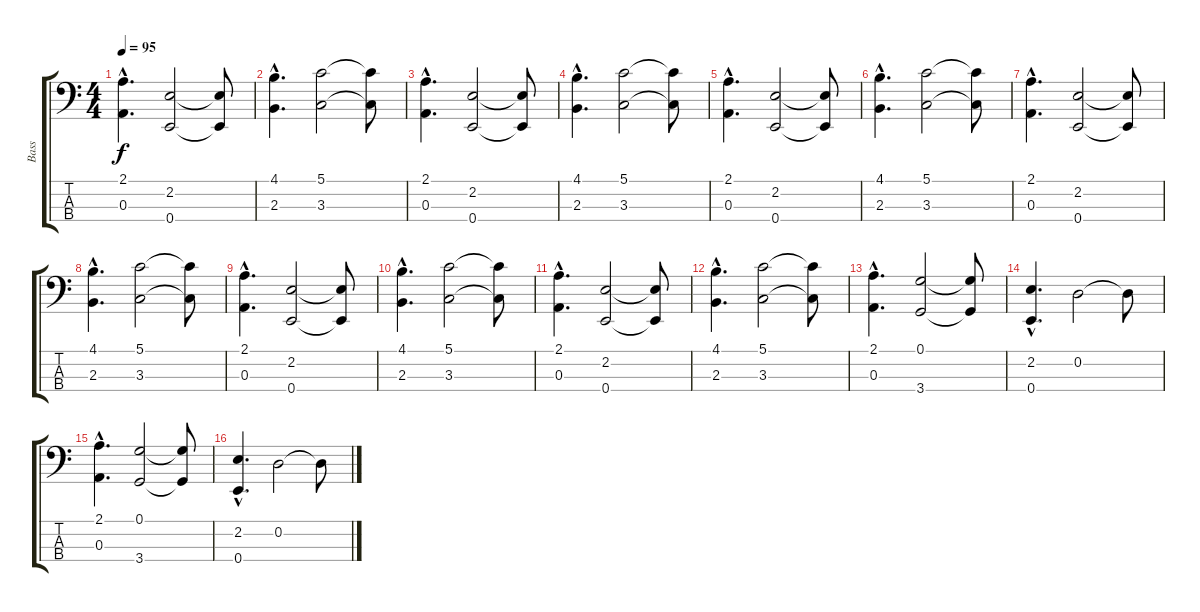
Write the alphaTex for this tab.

\track ("Bass" "Bass") {instrument acousticbass}
\staff {score tabs}
\tuning (G2 D2 A1 E1) {hide}
\ts (4 4)
\tempo 95
\clef f4
\ks c
(2.1{hac} 0.3{hac}).4{d dy f} (2.2 0.4).2 (2.2{t} 0.4{t}).8 |
(4.1{hac} 2.3{hac}).4{d} (5.1 3.3).2 (5.1{t} 3.3{t}).8 |
(2.1{hac} 0.3{hac}).4{d} (2.2 0.4).2 (2.2{t} 0.4{t}).8 |
(4.1{hac} 2.3{hac}).4{d} (5.1 3.3).2 (5.1{t} 3.3{t}).8 |
(2.1{hac} 0.3{hac}).4{d} (2.2 0.4).2 (2.2{t} 0.4{t}).8 |
(4.1{hac} 2.3{hac}).4{d} (5.1 3.3).2 (5.1{t} 3.3{t}).8 |
(2.1{hac} 0.3{hac}).4{d} (2.2 0.4).2 (2.2{t} 0.4{t}).8 |
(4.1{hac} 2.3{hac}).4{d} (5.1 3.3).2 (5.1{t} 3.3{t}).8 |
(2.1{hac} 0.3{hac}).4{d} (2.2 0.4).2 (2.2{t} 0.4{t}).8 |
(4.1{hac} 2.3{hac}).4{d} (5.1 3.3).2 (5.1{t} 3.3{t}).8 |
(2.1{hac} 0.3{hac}).4{d} (2.2 0.4).2 (2.2{t} 0.4{t}).8 |
(4.1{hac} 2.3{hac}).4{d} (5.1 3.3).2 (5.1{t} 3.3{t}).8 |
(2.1{hac} 0.3{hac}).4{d} (0.1 3.4).2 (0.1{t} 3.4{t}).8 |
(2.2{hac} 0.4{hac}).4{d} 0.2.2 0.2{t}.8 |
(2.1{hac} 0.3{hac}).4{d} (0.1 3.4).2 (0.1{t} 3.4{t}).8 |
(2.2{hac} 0.4{hac}).4{d} 0.2.2 0.2{t}.8
